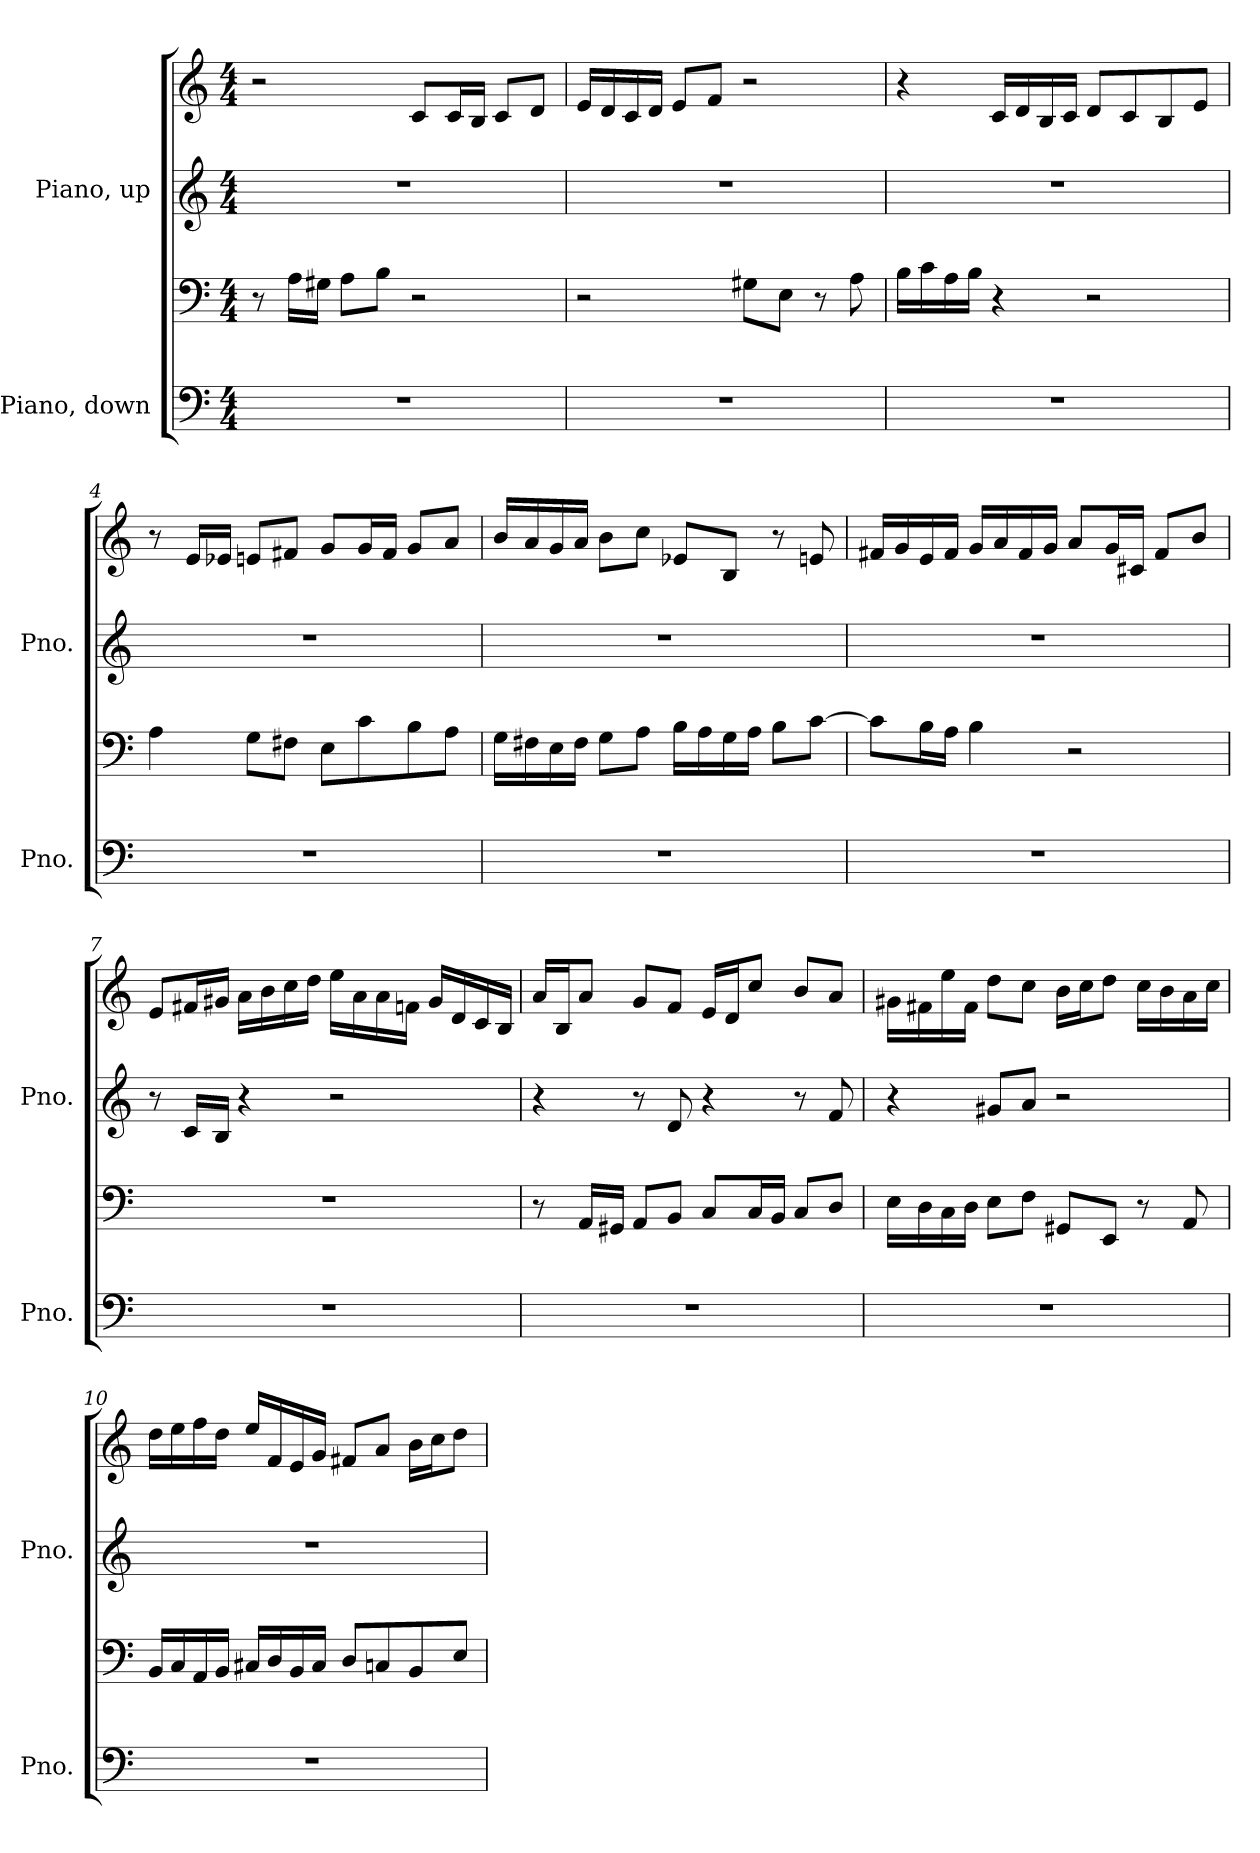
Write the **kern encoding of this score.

**kern	**kern	**kern	**kern
*part2	*part2	*part1	*part1
*staff4	*staff3	*staff2	*staff1
*I"Piano, down	*	*I"Piano, up	*
*I'Pno.	*	*I'Pno.	*
*clefF4	*clefF4	*clefG2	*clefG2
*k[]	*k[]	*k[]	*k[]
*M4/4	*M4/4	*M4/4	*M4/4
*MM76	*MM76	*MM76	*MM76
=1	=1	=1	=1
1r	8r	1r	2r
.	16A\LL	.	.
.	16G#X\JJ	.	.
.	8A\L	.	.
.	8B\J	.	.
.	2r	.	8c/L
.	.	.	16c/L
.	.	.	16B/JJ
.	.	.	8c/L
.	.	.	8d/J
=2	=2	=2	=2
1r	2r	1r	16e/LL
.	.	.	16d/
.	.	.	16c/
.	.	.	16d/JJ
.	.	.	8e/L
.	.	.	8f/J
.	8G#X\L	.	2r
.	8E\J	.	.
.	8r	.	.
.	8A\	.	.
=3	=3	=3	=3
1r	16B\LL	1r	4r
.	16c\	.	.
.	16A\	.	.
.	16B\JJ	.	.
.	4r	.	16c/LL
.	.	.	16d/
.	.	.	16B/
.	.	.	16c/JJ
.	2r	.	8d/L
.	.	.	8c/
.	.	.	8B/
.	.	.	8e/J
!!LO:LB:g=z
=4	=4	=4	=4
1r	4A\	1r	8r
.	.	.	16e/LL
.	.	.	16e-X/JJ
.	8G\L	.	8en/L
.	8F#X\J	.	8f#X/J
.	8E\L	.	8g/L
.	8c\	.	16g/L
.	.	.	16f#/JJ
.	8B\	.	8g/L
.	8A\J	.	8a/J
=5	=5	=5	=5
1r	16G\LL	1r	16b/LL
.	16F#X\	.	16a/
.	16E\	.	16g/
.	16F#\JJ	.	16a/JJ
.	8G\L	.	8b\L
.	8A\J	.	8cc\J
.	16B\LL	.	8e-X/L
.	16A\	.	.
.	16G\	.	8B/J
.	16A\JJ	.	.
.	8B\L	.	8r
.	[8c\J	.	8en/
=6	=6	=6	=6
1r	8c\L]	1r	16f#X/LL
.	.	.	16g/
.	16B\L	.	16e/
.	16A\JJ	.	16f#/JJ
.	4B\	.	16g/LL
.	.	.	16a/
.	.	.	16f#/
.	.	.	16g/JJ
.	2r	.	8a/L
.	.	.	16g/L
.	.	.	16c#X/JJ
.	.	.	8f#/L
.	.	.	8b/J
!!LO:LB:g=z
=7	=7	=7	=7
1r	1r	8r	8e/L
.	.	16c/LL	16f#X/L
.	.	16B/JJ	16g#X/JJ
.	.	4r	16a\LL
.	.	.	16b\
.	.	.	16cc\
.	.	.	16dd\JJ
.	.	2r	16ee\LL
.	.	.	16a\
.	.	.	16a\
.	.	.	16fn\JJ
.	.	.	16g#/LL
.	.	.	16d/
.	.	.	16c/
.	.	.	16B/JJ
=8	=8	=8	=8
1r	8r	4r	16a/LL
.	.	.	16B/J
.	16AA/LL	.	8a/J
.	16GG#X/JJ	.	.
.	8AA/L	8r	8g/L
.	8BB/J	8d/	8f/J
.	8C/L	4r	16e/LL
.	.	.	16d/J
.	16C/L	.	8cc/J
.	16BB/JJ	.	.
.	8C/L	8r	8b/L
.	8D/J	8f/	8a/J
!!LO:PB:g=z
=9	=9	=9	=9
1r	16E\LL	4r	16g#X\LL
.	16D\	.	16f#X\
.	16C\	.	16ee\
.	16D\JJ	.	16f#\JJ
.	8E\L	8g#X/L	8dd\L
.	8F\J	8a/J	8cc\J
.	8GG#X/L	2r	16b\LL
.	.	.	16cc\J
.	8EE/J	.	8dd\J
.	8r	.	16cc\LL
.	.	.	16b\
.	8AA/	.	16a\
.	.	.	16cc\JJ
=10	=10	=10	=10
1r	16BB/LL	1r	16dd\LL
.	16C/	.	16ee\
.	16AA/	.	16ff\
.	16BB/JJ	.	16dd\JJ
.	16C#X/LL	.	16ee/LL
.	16D/	.	16f/
.	16BB/	.	16e/
.	16C#/JJ	.	16g/JJ
.	8D/L	.	8f#X/L
.	8Cn/	.	8a/J
.	8BB/	.	16b\LL
.	.	.	16cc\J
.	8E/J	.	8dd\J
=	=	=	=
*-	*-	*-	*-
